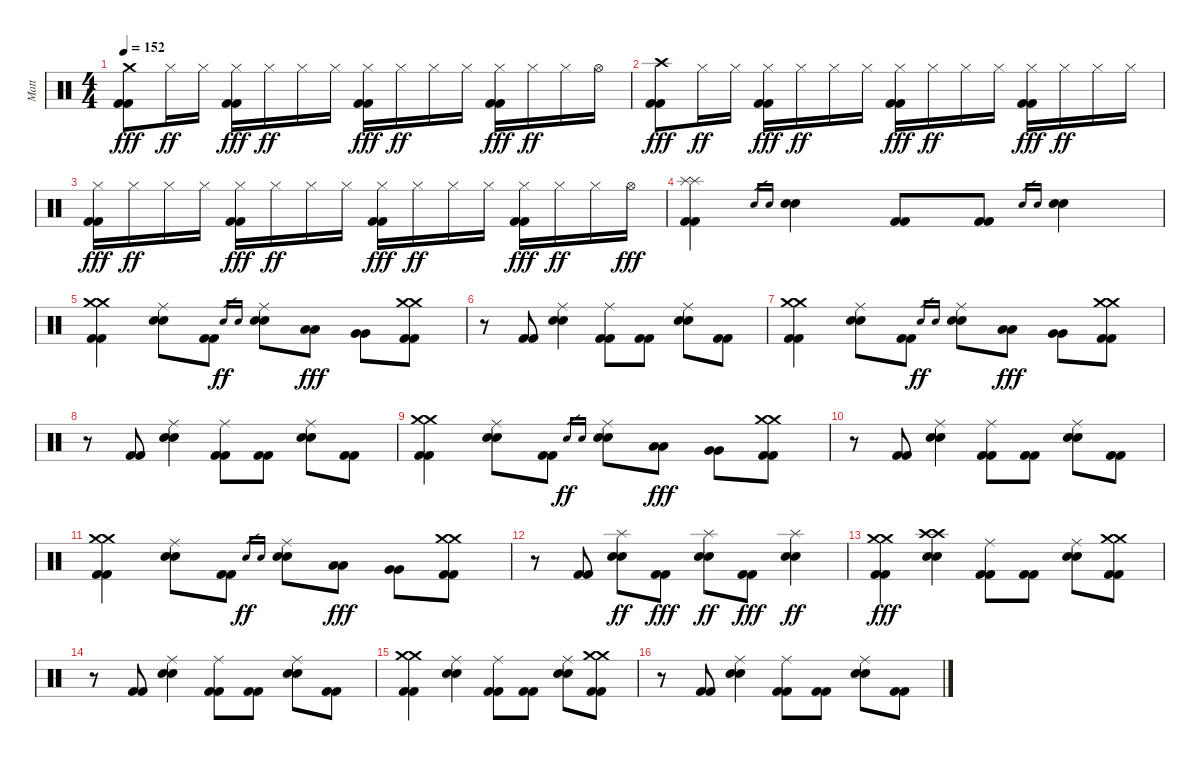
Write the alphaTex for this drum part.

\track ("Matt" "Matt") {instrument percussion}
\staff {score}
\articulation defaults
\ts (4 4)
\tempo 152
\clef neutral
\ks c
("Crash medium (hit)" "Kick (hit) 2" "Kick (hit) 2").8{dy fff} "Hi-Hat (closed)".16{dy ff} "Hi-Hat (closed)".16 ("Hi-Hat (closed)" "Kick (hit) 2" "Kick (hit) 2").16{dy fff} "Hi-Hat (closed)".16{dy ff} "Hi-Hat (closed)".16 "Hi-Hat (closed)".16 ("Hi-Hat (closed)" "Kick (hit) 2" "Kick (hit) 2").16{dy fff} "Hi-Hat (closed)".16{dy ff} "Hi-Hat (closed)".16 "Hi-Hat (closed)".16 ("Hi-Hat (closed)" "Kick (hit) 2" "Kick (hit) 2").16{dy fff} "Hi-Hat (closed)".16{dy ff} "Hi-Hat (closed)".16 "Hi-Hat (open)".16 |
("Crash high (hit)" "Kick (hit) 2" "Kick (hit) 2").8{dy fff} "Hi-Hat (closed)".16{dy ff} "Hi-Hat (closed)".16 ("Hi-Hat (closed)" "Kick (hit) 2" "Kick (hit) 2").16{dy fff} "Hi-Hat (closed)".16{dy ff} "Hi-Hat (closed)".16 "Hi-Hat (closed)".16 ("Hi-Hat (closed)" "Kick (hit) 2" "Kick (hit) 2").16{dy fff} "Hi-Hat (closed)".16{dy ff} "Hi-Hat (closed)".16 "Hi-Hat (closed)".16 ("Hi-Hat (closed)" "Kick (hit) 2" "Kick (hit) 2").16{dy fff} "Hi-Hat (closed)".16{dy ff} "Hi-Hat (closed)".16 "Hi-Hat (closed)".16 |
("Hi-Hat (closed)" "Kick (hit) 2" "Kick (hit) 2").16{dy fff} "Hi-Hat (closed)".16{dy ff} "Hi-Hat (closed)".16 "Hi-Hat (closed)".16 ("Hi-Hat (closed)" "Kick (hit) 2" "Kick (hit) 2").16{dy fff} "Hi-Hat (closed)".16{dy ff} "Hi-Hat (closed)".16 "Hi-Hat (closed)".16 ("Hi-Hat (closed)" "Kick (hit) 2" "Kick (hit) 2").16{dy fff} "Hi-Hat (closed)".16{dy ff} "Hi-Hat (closed)".16 "Hi-Hat (closed)".16 ("Hi-Hat (closed)" "Kick (hit) 2" "Kick (hit) 2").16{dy fff} "Hi-Hat (closed)".16{dy ff} "Hi-Hat (closed)".16 "Hi-Hat (open)".16{dy fff} |
("Splash (hit)" "Splash (hit)" "Kick (hit) 2" "Kick (hit) 2").4 "Electric Snare (hit)".16{gr} "Electric Snare (hit)".16{gr} ("Electric Snare (hit)" "Electric Snare (hit)").4 ("Kick (hit) 2" "Kick (hit) 2").8 ("Kick (hit) 2" "Kick (hit) 2").8 "Electric Snare (hit)".16{gr} "Electric Snare (hit)".16{gr} ("Electric Snare (hit)" "Electric Snare (hit)").4 |
("Crash medium (hit)" "Crash medium (hit)" "Kick (hit) 2" "Kick (hit) 2").4 ("Ride (middle)" "Electric Snare (hit)" "Electric Snare (hit)").8 ("Kick (hit) 2" "Kick (hit) 2").8 "Electric Snare (hit)".16{gr dy ff} "Electric Snare (hit)".16{gr} ("Ride (middle)" "Electric Snare (hit)" "Electric Snare (hit)").8 ("Low Tom (hit)" "Low Tom (hit)").8{dy fff} ("Very Low Tom (hit)" "Very Low Tom (hit)").8 ("Crash medium (hit)" "Crash medium (hit)" "Kick (hit) 2" "Kick (hit) 2").8 |
r.8 ("Kick (hit) 2" "Kick (hit) 2").8 ("Ride (middle)" "Electric Snare (hit)" "Electric Snare (hit)").4 ("Ride (middle)" "Kick (hit) 2" "Kick (hit) 2").8 ("Kick (hit) 2" "Kick (hit) 2").8 ("Ride (middle)" "Electric Snare (hit)" "Electric Snare (hit)").8 ("Kick (hit) 2" "Kick (hit) 2").8 |
("Crash medium (hit)" "Crash medium (hit)" "Kick (hit) 2" "Kick (hit) 2").4 ("Ride (middle)" "Electric Snare (hit)" "Electric Snare (hit)").8 ("Kick (hit) 2" "Kick (hit) 2").8 "Electric Snare (hit)".16{gr dy ff} "Electric Snare (hit)".16{gr} ("Ride (middle)" "Electric Snare (hit)" "Electric Snare (hit)").8 ("Low Tom (hit)" "Low Tom (hit)").8{dy fff} ("Very Low Tom (hit)" "Very Low Tom (hit)").8 ("Crash medium (hit)" "Crash medium (hit)" "Kick (hit) 2" "Kick (hit) 2").8 |
r.8 ("Kick (hit) 2" "Kick (hit) 2").8 ("Ride (middle)" "Electric Snare (hit)" "Electric Snare (hit)").4 ("Ride (middle)" "Kick (hit) 2" "Kick (hit) 2").8 ("Kick (hit) 2" "Kick (hit) 2").8 ("Ride (middle)" "Electric Snare (hit)" "Electric Snare (hit)").8 ("Kick (hit) 2" "Kick (hit) 2").8 |
("Crash medium (hit)" "Crash medium (hit)" "Kick (hit) 2" "Kick (hit) 2").4 ("Ride (middle)" "Electric Snare (hit)" "Electric Snare (hit)").8 ("Kick (hit) 2" "Kick (hit) 2").8 "Electric Snare (hit)".16{gr dy ff} "Electric Snare (hit)".16{gr} ("Ride (middle)" "Electric Snare (hit)" "Electric Snare (hit)").8 ("Low Tom (hit)" "Low Tom (hit)").8{dy fff} ("Very Low Tom (hit)" "Very Low Tom (hit)").8 ("Crash medium (hit)" "Crash medium (hit)" "Kick (hit) 2" "Kick (hit) 2").8 |
r.8 ("Kick (hit) 2" "Kick (hit) 2").8 ("Ride (middle)" "Electric Snare (hit)" "Electric Snare (hit)").4 ("Ride (middle)" "Kick (hit) 2" "Kick (hit) 2").8 ("Kick (hit) 2" "Kick (hit) 2").8 ("Ride (middle)" "Electric Snare (hit)" "Electric Snare (hit)").8 ("Kick (hit) 2" "Kick (hit) 2").8 |
("Crash medium (hit)" "Crash medium (hit)" "Kick (hit) 2" "Kick (hit) 2").4 ("Ride (middle)" "Electric Snare (hit)" "Electric Snare (hit)").8 ("Kick (hit) 2" "Kick (hit) 2").8 "Electric Snare (hit)".16{gr dy ff} "Electric Snare (hit)".16{gr} ("Ride (middle)" "Electric Snare (hit)" "Electric Snare (hit)").8 ("Low Tom (hit)" "Low Tom (hit)").8{dy fff} ("Very Low Tom (hit)" "Very Low Tom (hit)").8 ("Crash medium (hit)" "Crash medium (hit)" "Kick (hit) 2" "Kick (hit) 2").8 |
r.8 ("Kick (hit) 2" "Kick (hit) 2").8 ("Splash (hit)" "Electric Snare (hit)" "Electric Snare (hit)").8{dy ff} ("Kick (hit) 2" "Kick (hit) 2").8{dy fff} ("Splash (hit)" "Electric Snare (hit)" "Electric Snare (hit)").8{dy ff} ("Kick (hit) 2" "Kick (hit) 2").8{dy fff} ("Splash (hit)" "Electric Snare (hit)" "Electric Snare (hit)").4{dy ff} |
("Crash medium (hit)" "Crash medium (hit)" "Kick (hit) 2" "Kick (hit) 2").4{dy fff} ("Crash high (hit)" "Crash high (hit)" "Electric Snare (hit)" "Electric Snare (hit)").4 ("Ride (middle)" "Kick (hit) 2" "Kick (hit) 2").8 ("Kick (hit) 2" "Kick (hit) 2").8 ("Ride (middle)" "Electric Snare (hit)" "Electric Snare (hit)").8 ("Crash medium (hit)" "Crash medium (hit)" "Kick (hit) 2" "Kick (hit) 2").8 |
r.8 ("Kick (hit) 2" "Kick (hit) 2").8 ("Ride (middle)" "Electric Snare (hit)" "Electric Snare (hit)").4 ("Ride (middle)" "Kick (hit) 2" "Kick (hit) 2").8 ("Kick (hit) 2" "Kick (hit) 2").8 ("Ride (middle)" "Electric Snare (hit)" "Electric Snare (hit)").8 ("Kick (hit) 2" "Kick (hit) 2").8 |
("Crash medium (hit)" "Crash medium (hit)" "Kick (hit) 2" "Kick (hit) 2").4 ("Ride (middle)" "Electric Snare (hit)" "Electric Snare (hit)").4 ("Ride (middle)" "Kick (hit) 2" "Kick (hit) 2").8 ("Kick (hit) 2" "Kick (hit) 2").8 ("Ride (middle)" "Electric Snare (hit)" "Electric Snare (hit)").8 ("Crash medium (hit)" "Crash medium (hit)" "Kick (hit) 2" "Kick (hit) 2").8 |
r.8 ("Kick (hit) 2" "Kick (hit) 2").8 ("Ride (middle)" "Electric Snare (hit)" "Electric Snare (hit)").4 ("Ride (middle)" "Kick (hit) 2" "Kick (hit) 2").8 ("Kick (hit) 2" "Kick (hit) 2").8 ("Ride (middle)" "Electric Snare (hit)" "Electric Snare (hit)").8 ("Kick (hit) 2" "Kick (hit) 2").8
